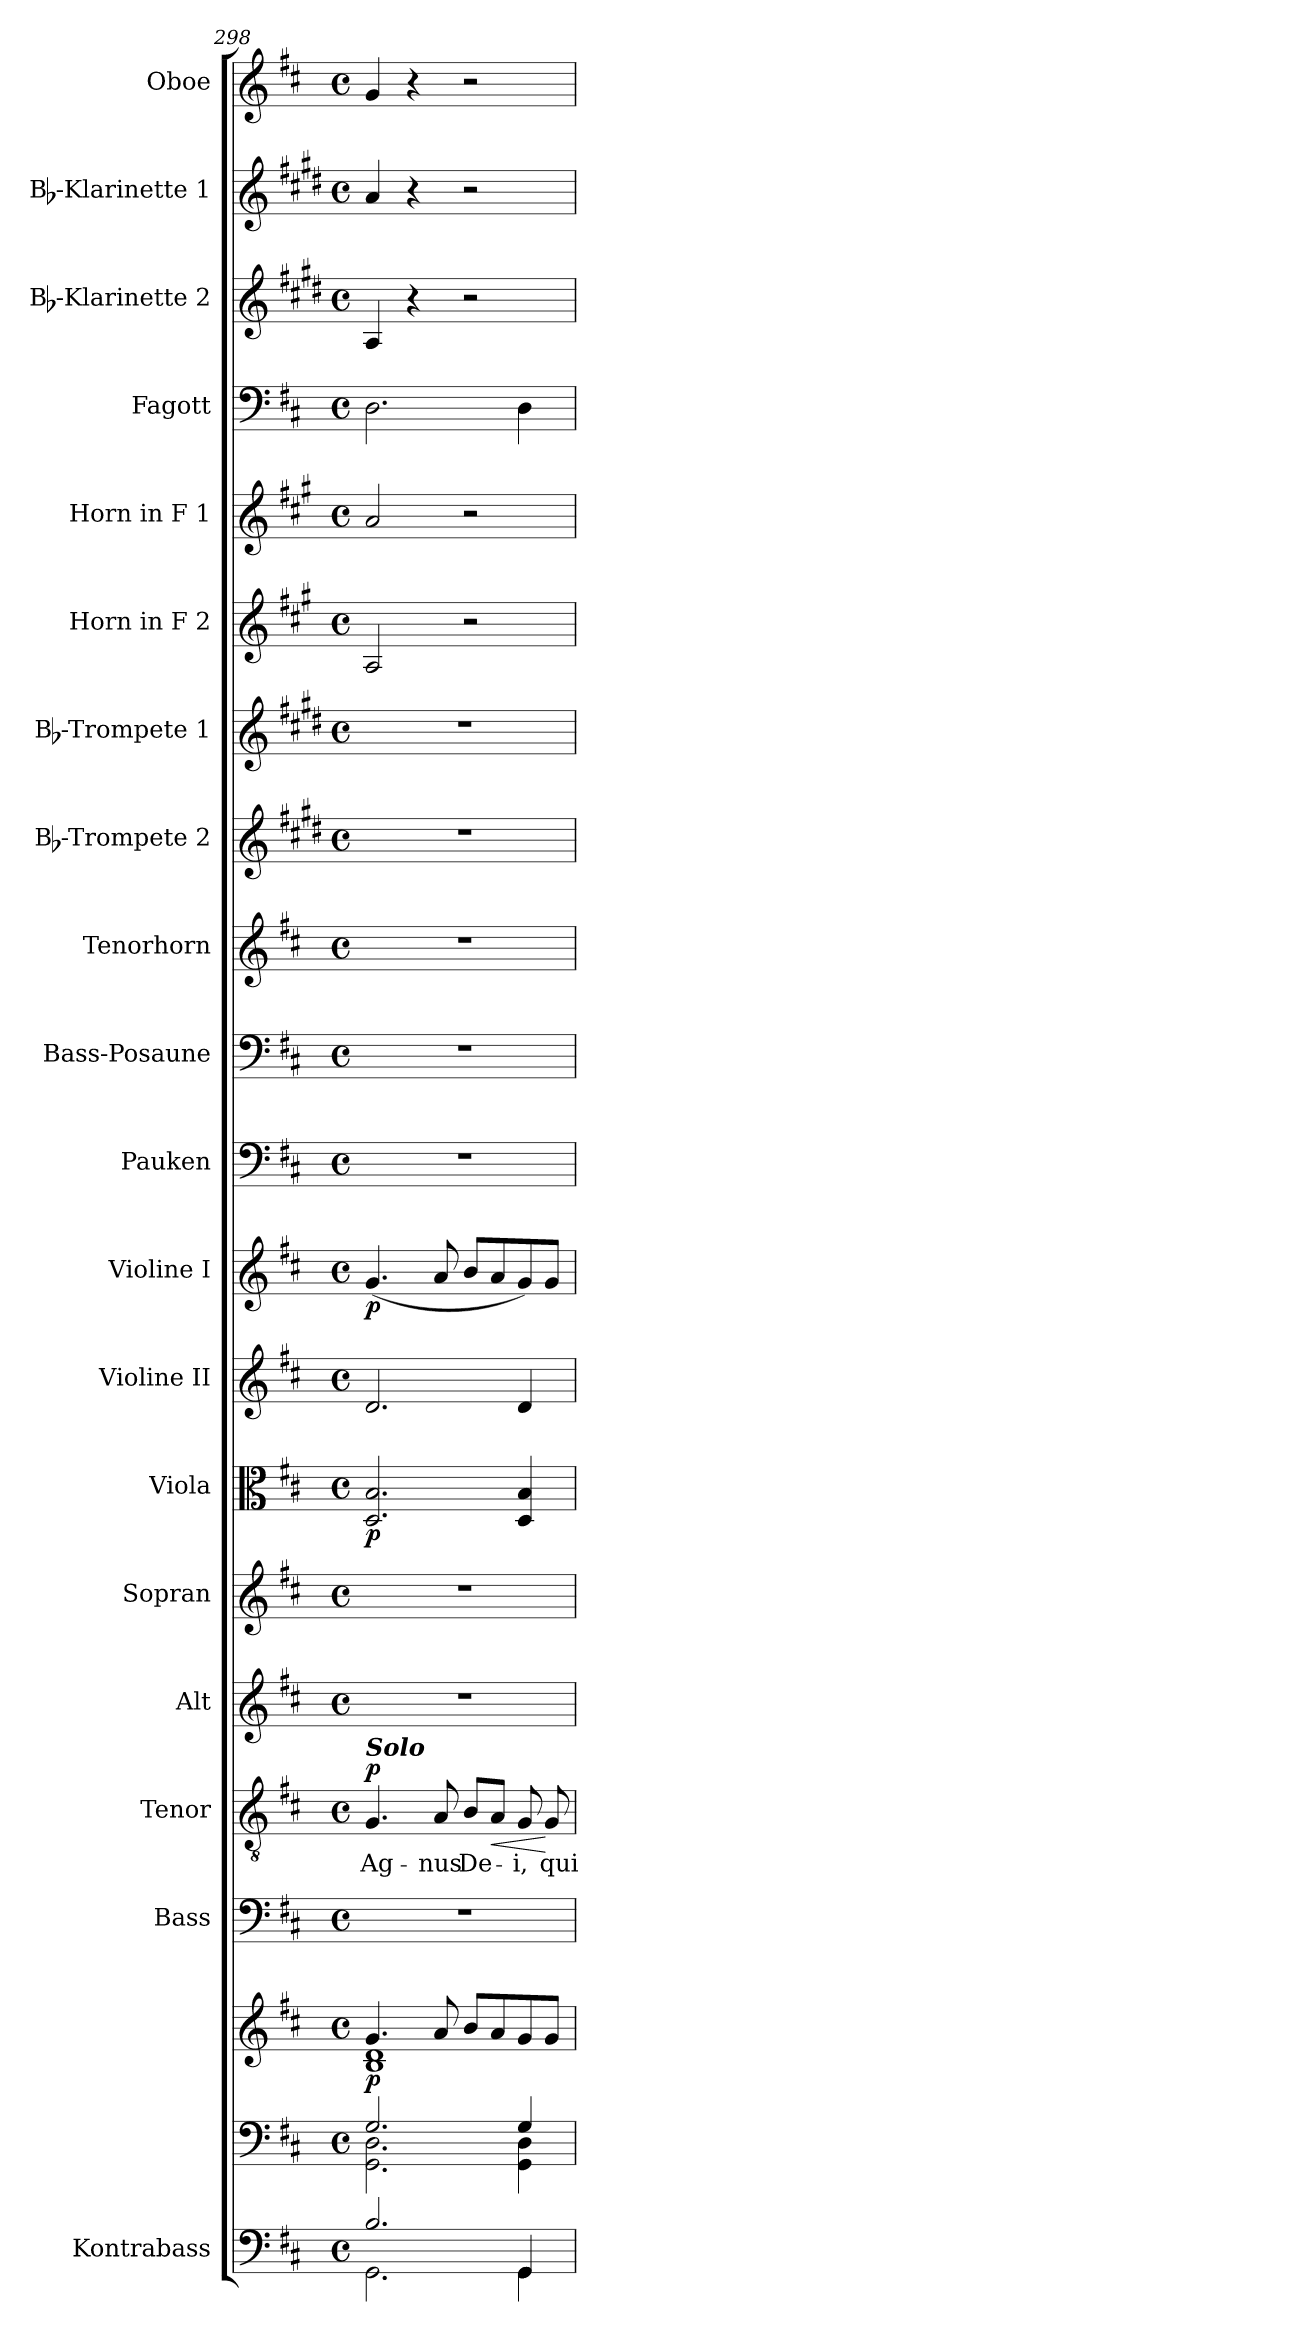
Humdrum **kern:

**kern	**kern	**kern	**dynam	**kern	**kern	**text	**dynam	**kern	**kern	**kern	**dynam	**kern	**kern	**dynam	**kern	**kern	**kern	**kern	**kern	**kern	**kern	**kern	**kern	**kern	**kern
*part20	*part19	*part19	*part19	*part18	*part17	*part17	*part17	*part16	*part15	*part14	*part14	*part13	*part12	*part12	*part11	*part10	*part9	*part8	*part7	*part6	*part5	*part4	*part3	*part2	*part1
*staff21	*staff20	*staff19	*staff19/20	*staff18	*staff17	*staff17	*staff17	*staff16	*staff15	*staff14	*staff14	*staff13	*staff12	*staff12	*staff11	*staff10	*staff9	*staff8	*staff7	*staff6	*staff5	*staff4	*staff3	*staff2	*staff1
*I"Kontrabass	*	*	*	*I"Bass	*I"Tenor	*	*	*I"Alt	*I"Sopran	*I"Viola	*	*I"Violine II	*I"Violine I	*	*I"Pauken	*I"Bass-Posaune	*I"Tenorhorn	*I"Bb-Trompete 2	*I"Bb-Trompete 1	*I"Horn in F 2	*I"Horn in F 1	*I"Fagott	*I"Bb-Klarinette 2	*I"Bb-Klarinette 1	*I"Oboe
*I'Kb.	*	*	*	*I'B.	*I'T.	*	*	*I'A.	*I'S.	*I'Vla.	*	*I'Vl. II	*I'Vl. I	*	*I'Pk.	*I'B. Pos.	*I'T. Hrn.	*I'Bb Trp. 2	*I'Bb Trp. 1	*	*	*I'Fg.	*I'Bb Kl. 2	*I'Bb Kl. 1	*I'Ob.
*clefF4	*clefF4	*clefG2	*	*clefF4	*clefGv2	*	*	*clefG2	*clefG2	*clefC3	*	*clefG2	*clefG2	*	*clefF4	*clefF4	*clefG2	*clefG2	*clefG2	*clefG2	*clefG2	*clefF4	*clefG2	*clefG2	*clefG2
*ITrd7c12	*	*	*	*	*	*	*	*	*	*	*	*	*	*	*	*	*ITrd8c14	*ITrd1c2	*ITrd1c2	*ITrd4c7	*ITrd4c7	*	*ITrd1c2	*ITrd1c2	*
*k[f#c#]	*k[f#c#]	*k[f#c#]	*	*k[f#c#]	*k[f#c#]	*	*	*k[f#c#]	*k[f#c#]	*k[f#c#]	*	*k[f#c#]	*k[f#c#]	*	*k[f#c#]	*k[f#c#]	*k[f#c#]	*k[f#c#]	*k[f#c#]	*k[f#c#]	*k[f#c#]	*k[f#c#]	*k[f#c#]	*k[f#c#]	*k[f#c#]
*D:	*D:	*D:	*	*D:	*D:	*	*	*D:	*D:	*D:	*	*D:	*D:	*	*D:	*D:	*D:	*D:	*D:	*D:	*D:	*D:	*D:	*D:	*D:
*M4/4	*M4/4	*M4/4	*	*M4/4	*M4/4	*	*	*M4/4	*M4/4	*M4/4	*	*M4/4	*M4/4	*	*M4/4	*M4/4	*M4/4	*M4/4	*M4/4	*M4/4	*M4/4	*M4/4	*M4/4	*M4/4	*M4/4
*met(c)	*met(c)	*met(c)	*	*met(c)	*met(c)	*	*	*met(c)	*met(c)	*met(c)	*	*met(c)	*met(c)	*	*met(c)	*met(c)	*met(c)	*met(c)	*met(c)	*met(c)	*met(c)	*met(c)	*met(c)	*met(c)	*met(c)
=298	=298	=298	=298	=298	=298	=298	=298	=298	=298	=298	=298	=298	=298	=298	=298	=298	=298	=298	=298	=298	=298	=298	=298	=298	=298
*^	*^	*^	*	*	*	*	*	*	*	*	*	*	*	*	*	*	*	*	*	*	*	*	*	*	*
!	!	!	!	!	!	!	!	!LO:TX:a:Bi:t=Solo	!	!	!	!	!	!	!	!	!	!	!	!	!	!	!	!	!	!	!	!
!	!	!	!	!	!	!LO:DY:b	!	!	!LO:LY:b	!LO:DY:a	!	!	!	!LO:DY:b	!	!	!LO:DY:b	!	!	!	!	!	!	!	!	!	!	!
2.BB/	2.GGG\	2.G/	2.GG\ 2.D\	4.g/	1B 1d	p	1r	4.G/	Ag-	p	1r	1r	2.D/ 2.B/	p	2.d/	(<4.g/	p	1r	1r	1r	1r	1r	2D/	2d/	2.D\	4G/	4g/	4g/
.	.	.	.	.	.	.	.	.	.	.	.	.	.	.	.	.	.	.	.	.	.	.	.	.	.	4r	4r	4r
!	!	!	!	!	!	!	!	!	!LO:LY:b	!	!	!	!	!	!	!	!	!	!	!	!	!	!	!	!	!	!	!
.	.	.	.	8a/	.	.	.	8A/	-nus	.	.	.	.	.	.	8a/	.	.	.	.	.	.	.	.	.	.	.	.
!	!	!	!	!	!	!	!	!	!LO:LY:b	!	!	!	!	!	!	!	!	!	!	!	!	!	!	!	!	!	!	!
.	.	.	.	8b/L	.	.	.	8B/L	De-	.	.	.	.	.	.	8b/L	.	.	.	.	.	.	2r	2r	.	2r	2r	2r
!	!	!	!	!	!	!	!	!	!	!LO:HP:b	!	!	!	!	!	!	!	!	!	!	!	!	!	!	!	!	!	!
.	.	.	.	8a/	.	.	.	8A/J	.	<	.	.	.	.	.	8a/	.	.	.	.	.	.	.	.	.	.	.	.
!	!	!	!	!	!	!	!	!	!LO:LY:b	!	!	!	!	!	!	!	!	!	!	!	!	!	!	!	!	!	!	!
4GGG/	4GGG\	4G/	4GG\ 4D\	8g/	.	.	.	8G/	-i,	.	.	.	4D/ 4B/	.	4d/	8g/)	.	.	.	.	.	.	.	.	4D\	.	.	.
!	!	!	!	!	!	!	!	!	!LO:LY:b	!	!	!	!	!	!	!	!	!	!	!	!	!	!	!	!	!	!	!
.	.	.	.	8g/J	.	.	.	8G/	qui	[	.	.	.	.	.	8g/J	.	.	.	.	.	.	.	.	.	.	.	.
*v	*v	*	*	*	*	*	*	*	*	*	*	*	*	*	*	*	*	*	*	*	*	*	*	*	*	*	*	*
*	*v	*v	*	*	*	*	*	*	*	*	*	*	*	*	*	*	*	*	*	*	*	*	*	*	*	*	*
*	*	*v	*v	*	*	*	*	*	*	*	*	*	*	*	*	*	*	*	*	*	*	*	*	*	*	*
=	=	=	=	=	=	=	=	=	=	=	=	=	=	=	=	=	=	=	=	=	=	=	=	=	=
*-	*-	*-	*-	*-	*-	*-	*-	*-	*-	*-	*-	*-	*-	*-	*-	*-	*-	*-	*-	*-	*-	*-	*-	*-	*-
